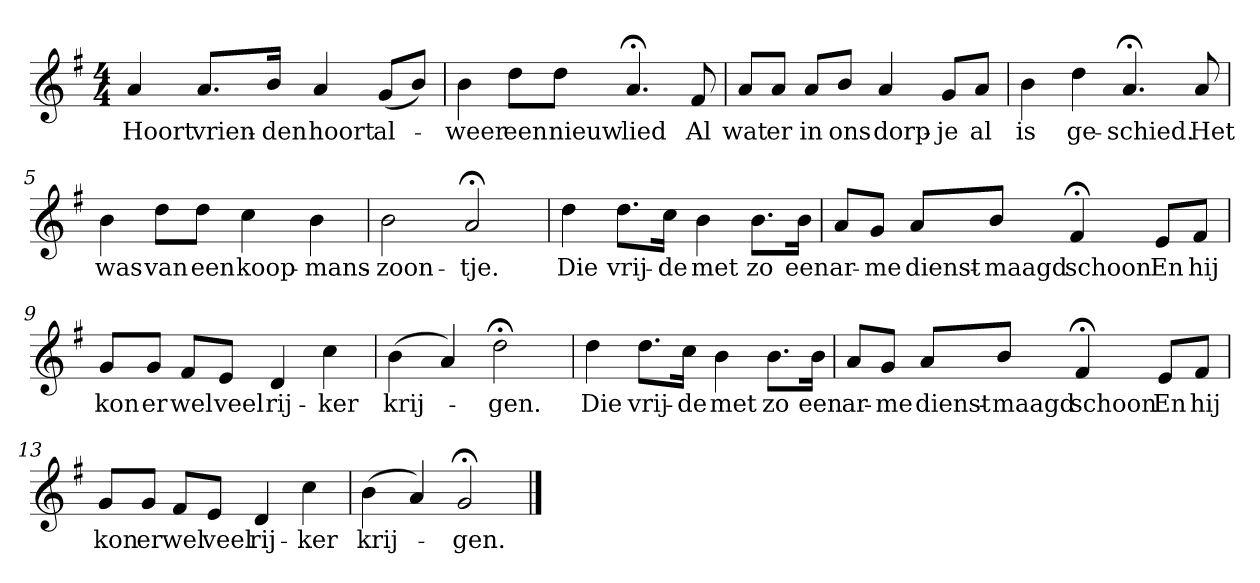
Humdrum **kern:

**kern	**text
*part1	*part1
*staff1	*staff1
*k[f#]	*
*G:	*
*M4/4	*
*MM120	*
=1	=1
4a	Hoort
8.aL	vrien-
16bJk	-den
4a	hoort
(8gL	al-
8bJ)	.
=2	=2
4b	-weer
8ddL	een
8ddJ	nieuw
4.a;<	lied
8f#	Al
=3	=3
8aL	wat
8aJ	er
8aL	in
8bJ	ons
4a	dorp-
8gL	-je
8aJ	al
=4	=4
4b	is
4dd	ge-
4.a;<	-schied.
8a	Het
=5	=5
4b	was
8ddL	van
8ddJ	een
4cc	koop-
4b	-mans-
=6	=6
2b	-zoon-
2a;<	-tje.
=7	=7
4dd	Die
8.ddL	vrij-
16ccJk	-de
4b	met
8.bL	zo
16bJk	een
=8	=8
8aL	ar-
8gJ	-me
8aL	dienst-
8bJ	-maagd
4f#;<	schoon
8eL	En
8f#J	hij
=9	=9
8gL	kon
8gJ	er
8f#L	wel
8eJ	veel
4d	rij-
4cc	-ker
=10	=10
(4b	krij-
4a)	.
2dd;<	-gen.
=11	=11
4dd	Die
8.ddL	vrij-
16ccJk	-de
4b	met
8.bL	zo
16bJk	een
=12	=12
8aL	ar-
8gJ	-me
8aL	dienst-
8bJ	-maagd
4f#;<	schoon
8eL	En
8f#J	hij
=13	=13
8gL	kon
8gJ	er
8f#L	wel
8eJ	veel
4d	rij-
4cc	-ker
=14	=14
(4b	krij-
4a)	.
2g;<	-gen.
==	==
*-	*-
